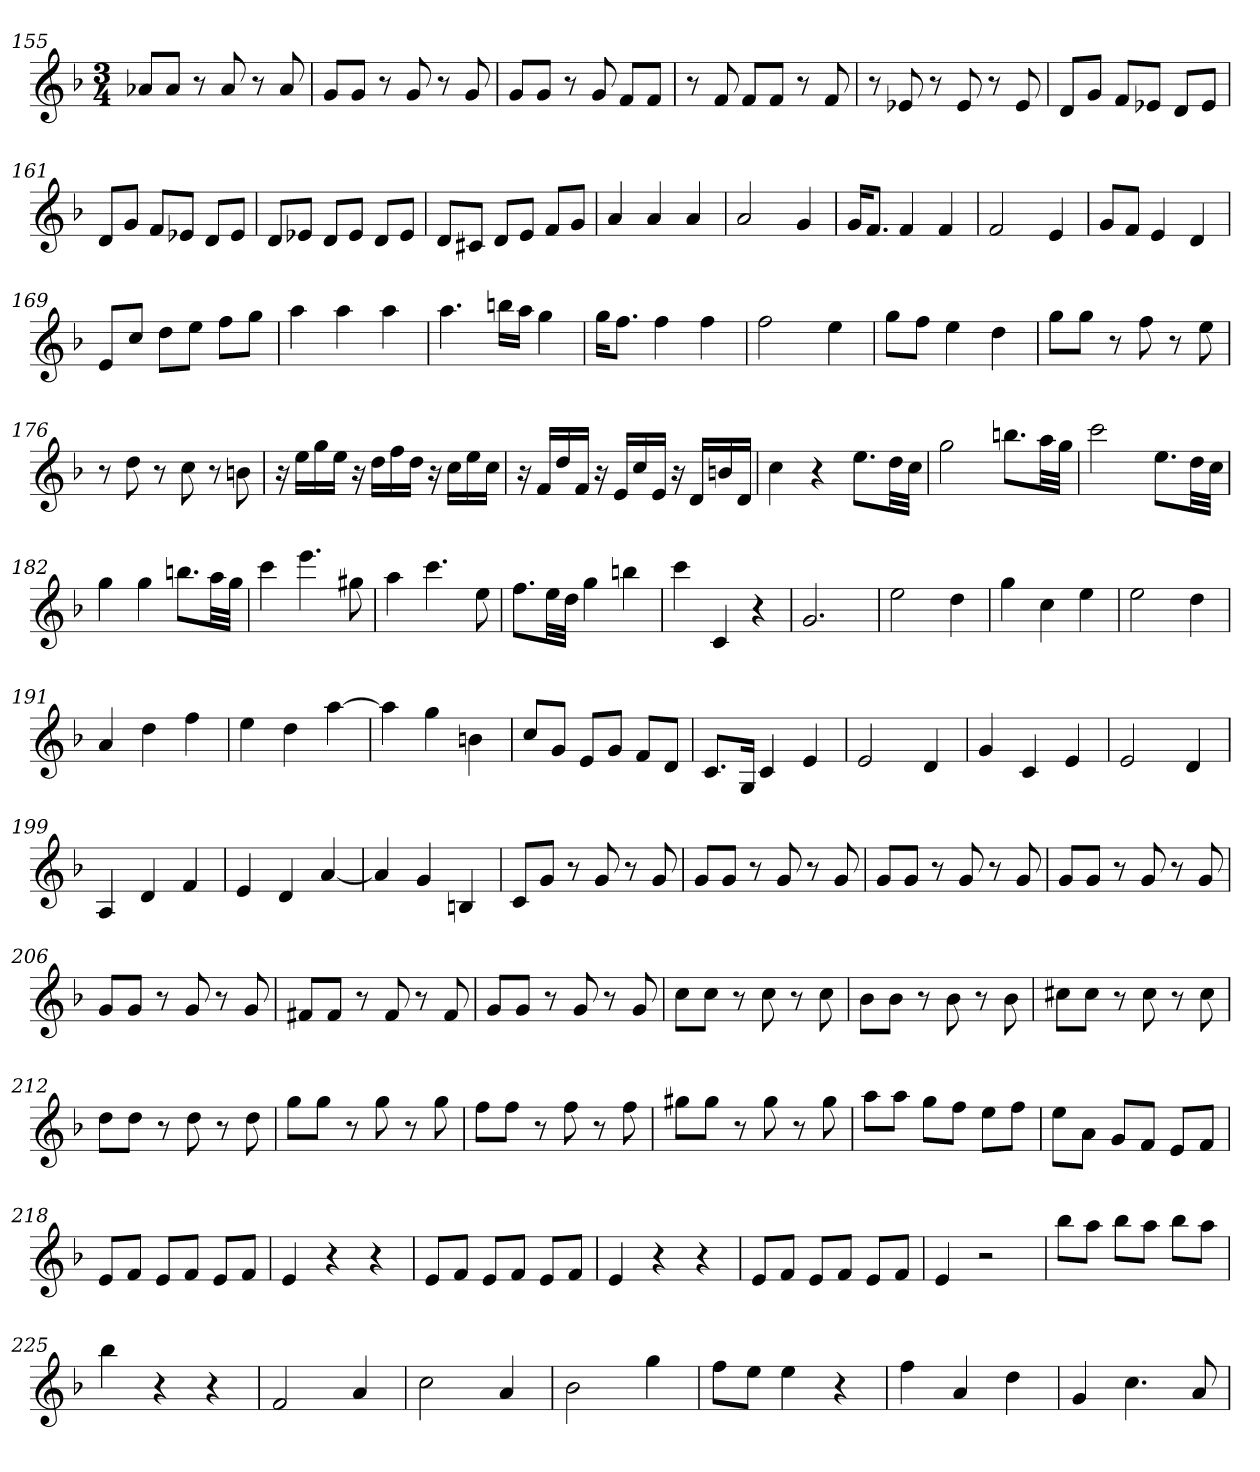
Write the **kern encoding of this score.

**kern
*part1
*staff1
*clefG2
*k[b-]
*F:
*M3/4
=155
8a-X/L
8a-/J
8r
8a-
8r
8a-
=156
8g/L
8g/J
8r
8g
8r
8g
=157
8g/L
8g/J
8r
8g
8f/L
8f/J
=158
8r
8f
8f/L
8f/J
8r
8f
=159
8r
8e-X
8r
8e-
8r
8e-
=160
8d/L
8g/J
8f/L
8e-X/J
8d/L
8e-/J
=161
8d/L
8g/J
8f/L
8e-X/J
8d/L
8e-/J
=162
8d/L
8e-X/J
8d/L
8e-/J
8d/L
8e-/J
=163
8d/L
8c#X/J
8d/L
8e/J
8f/L
8g/J
=164
4a
4a
4a
=165
2a
4g
=166
16g/KL
8.f/J
4f
4f
=167
2f
4e
=168
8g/L
8f/J
4e
4d
=169
8e/L
8cc/J
8dd\L
8ee\J
8ff\L
8gg\J
=170
4aa
4aa
4aa
=171
4.aa
16bbn\LL
16aa\JJ
4gg
=172
16gg\KL
8.ff\J
4ff
4ff
=173
2ff
4ee
=174
8gg\L
8ff\J
4ee
4dd
=175
8gg\L
8gg\J
8r
8ff
8r
8ee
=176
8r
8dd
8r
8cc
8r
8bn
=177
16r
16ee\LL
16gg\
16ee\JJ
16r
16dd\LL
16ff\
16dd\JJ
16r
16cc\LL
16ee\
16cc\JJ
=178
16r
16f/LL
16dd/
16f/JJ
16r
16e/LL
16cc/
16e/JJ
16r
16d/LL
16bn/
16d/JJ
=179
4cc
4r
8.ee\L
32dd\LL
32cc\JJJ
=180
2gg
8.bbn\L
32aa\LL
32gg\JJJ
=181
2ccc
8.ee\L
32dd\LL
32cc\JJJ
=182
4gg
4gg
8.bbn\L
32aa\LL
32gg\JJJ
=183
4ccc
4.eee
8gg#X
=184
4aa
4.ccc
8ee
=185
8.ff\L
32ee\LL
32dd\JJJ
4gg
4bbn
=186
4ccc
4c
4r
=187
2.g
=188
2ee
4dd
=189
4gg
4cc
4ee
=190
2ee
4dd
=191
4a
4dd
4ff
=192
4ee
4dd
[4aa
=193
4aa]
4gg
4bn
=194
8cc/L
8g/J
8e/L
8g/J
8f/L
8d/J
=195
8.c/L
16G/Jk
4c
4e
=196
2e
4d
=197
4g
4c
4e
=198
2e
4d
=199
4A
4d
4f
=200
4e
4d
[4a
=201
4a]
4g
4Bn
=202
8c/L
8g/J
8r
8g
8r
8g
=203
8g/L
8g/J
8r
8g
8r
8g
=204
8g/L
8g/J
8r
8g
8r
8g
=205
8g/L
8g/J
8r
8g
8r
8g
=206
8g/L
8g/J
8r
8g
8r
8g
=207
8f#X/L
8f#/J
8r
8f#
8r
8f#
=208
8g/L
8g/J
8r
8g
8r
8g
=209
8cc\L
8cc\J
8r
8cc
8r
8cc
=210
8b-\L
8b-\J
8r
8b-
8r
8b-
=211
8cc#X\L
8cc#\J
8r
8cc#
8r
8cc#
=212
8dd\L
8dd\J
8r
8dd
8r
8dd
=213
8gg\L
8gg\J
8r
8gg
8r
8gg
=214
8ff\L
8ff\J
8r
8ff
8r
8ff
=215
8gg#X\L
8gg#\J
8r
8gg#
8r
8gg#
=216
8aa\L
8aa\J
8gg\L
8ff\J
8ee\L
8ff\J
=217
8ee\L
8a\J
8g/L
8f/J
8e/L
8f/J
=218
8e/L
8f/J
8e/L
8f/J
8e/L
8f/J
=219
4e
4r
4r
=220
8e/L
8f/J
8e/L
8f/J
8e/L
8f/J
=221
4e
4r
4r
=222
8e/L
8f/J
8e/L
8f/J
8e/L
8f/J
=223
4e
2r
=224
8bb-\L
8aa\J
8bb-\L
8aa\J
8bb-\L
8aa\J
=225
4bb-
4r
4r
=226
2f
4a
=227
2cc
4a
=228
2b-
4gg
=229
8ff\L
8ee\J
4ee
4r
=230
4ff
4a
4dd
=231
4g
4.cc
8a
=
*-
